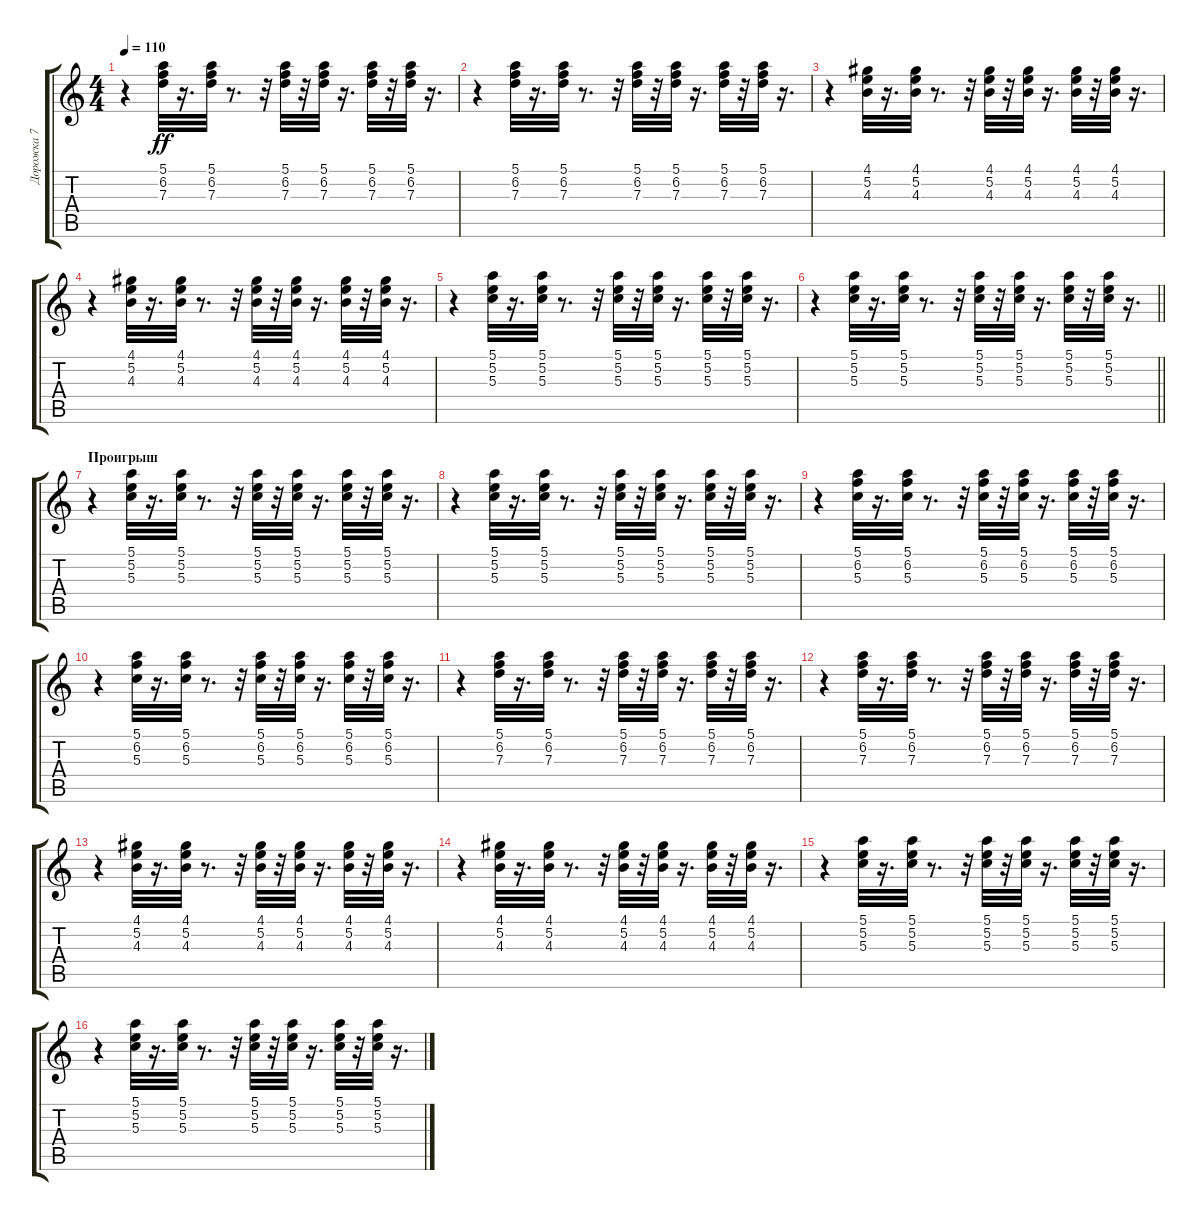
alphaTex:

\track ("Дорожка 7" "Дорожка 7") {instrument synthbass1}
\staff {score tabs}
\tuning (E4 B3 G3 D3 A2 E2) {hide}
\ts (4 4)
\tempo 110
\clef g2
\ks c
r.4{dy ff} (5.1 6.2 7.3).32{balance 8} r.16{d} (5.1 6.2 7.3).32 r.8{d} r.32 (5.1 6.2 7.3).32 r.32 (5.1 6.2 7.3).32 r.16{d} (5.1 6.2 7.3).32 r.32 (5.1 6.2 7.3).32 r.16{d} |
r.4 (5.1 6.2 7.3).32{balance 8} r.16{d} (5.1 6.2 7.3).32 r.8{d} r.32 (5.1 6.2 7.3).32 r.32 (5.1 6.2 7.3).32 r.16{d} (5.1 6.2 7.3).32 r.32 (5.1 6.2 7.3).32 r.16{d} |
r.4 (4.1 5.2 4.3).32{balance 8} r.16{d} (4.1 5.2 4.3).32 r.8{d} r.32 (4.1 5.2 4.3).32 r.32 (4.1 5.2 4.3).32 r.16{d} (4.1 5.2 4.3).32 r.32 (4.1 5.2 4.3).32 r.16{d} |
r.4 (4.1 5.2 4.3).32{balance 8} r.16{d} (4.1 5.2 4.3).32 r.8{d} r.32 (4.1 5.2 4.3).32 r.32 (4.1 5.2 4.3).32 r.16{d} (4.1 5.2 4.3).32 r.32 (4.1 5.2 4.3).32 r.16{d} |
r.4 (5.1 5.2 5.3).32{balance 8} r.16{d} (5.1 5.2 5.3).32 r.8{d} r.32 (5.1 5.2 5.3).32 r.32 (5.1 5.2 5.3).32 r.16{d} (5.1 5.2 5.3).32 r.32 (5.1 5.2 5.3).32 r.16{d} |
\barLineRight lightlight
r.4 (5.1 5.2 5.3).32{balance 8} r.16{d} (5.1 5.2 5.3).32 r.8{d} r.32 (5.1 5.2 5.3).32 r.32 (5.1 5.2 5.3).32 r.16{d} (5.1 5.2 5.3).32 r.32 (5.1 5.2 5.3).32 r.16{d} |
\section ("" "Проигрыш")
r.4 (5.1 5.2 5.3).32{balance 8} r.16{d} (5.1 5.2 5.3).32 r.8{d} r.32 (5.1 5.2 5.3).32 r.32 (5.1 5.2 5.3).32 r.16{d} (5.1 5.2 5.3).32 r.32 (5.1 5.2 5.3).32 r.16{d} |
r.4 (5.1 5.2 5.3).32{balance 8} r.16{d} (5.1 5.2 5.3).32 r.8{d} r.32 (5.1 5.2 5.3).32 r.32 (5.1 5.2 5.3).32 r.16{d} (5.1 5.2 5.3).32 r.32 (5.1 5.2 5.3).32 r.16{d} |
r.4 (5.1 6.2 5.3).32{balance 8} r.16{d} (5.1 6.2 5.3).32 r.8{d} r.32 (5.1 6.2 5.3).32 r.32 (5.1 6.2 5.3).32 r.16{d} (5.1 6.2 5.3).32 r.32 (5.1 6.2 5.3).32 r.16{d} |
r.4 (5.1 6.2 5.3).32{balance 8} r.16{d} (5.1 6.2 5.3).32 r.8{d} r.32 (5.1 6.2 5.3).32 r.32 (5.1 6.2 5.3).32 r.16{d} (5.1 6.2 5.3).32 r.32 (5.1 6.2 5.3).32 r.16{d} |
r.4 (5.1 6.2 7.3).32{balance 8} r.16{d} (5.1 6.2 7.3).32 r.8{d} r.32 (5.1 6.2 7.3).32 r.32 (5.1 6.2 7.3).32 r.16{d} (5.1 6.2 7.3).32 r.32 (5.1 6.2 7.3).32 r.16{d} |
r.4 (5.1 6.2 7.3).32{balance 8} r.16{d} (5.1 6.2 7.3).32 r.8{d} r.32 (5.1 6.2 7.3).32 r.32 (5.1 6.2 7.3).32 r.16{d} (5.1 6.2 7.3).32 r.32 (5.1 6.2 7.3).32 r.16{d} |
r.4 (4.1 5.2 4.3).32{balance 8} r.16{d} (4.1 5.2 4.3).32 r.8{d} r.32 (4.1 5.2 4.3).32 r.32 (4.1 5.2 4.3).32 r.16{d} (4.1 5.2 4.3).32 r.32 (4.1 5.2 4.3).32 r.16{d} |
r.4 (4.1 5.2 4.3).32{balance 8} r.16{d} (4.1 5.2 4.3).32 r.8{d} r.32 (4.1 5.2 4.3).32 r.32 (4.1 5.2 4.3).32 r.16{d} (4.1 5.2 4.3).32 r.32 (4.1 5.2 4.3).32 r.16{d} |
r.4 (5.1 5.2 5.3).32{balance 8} r.16{d} (5.1 5.2 5.3).32 r.8{d} r.32 (5.1 5.2 5.3).32 r.32 (5.1 5.2 5.3).32 r.16{d} (5.1 5.2 5.3).32 r.32 (5.1 5.2 5.3).32 r.16{d} |
r.4 (5.1 5.2 5.3).32{balance 8} r.16{d} (5.1 5.2 5.3).32 r.8{d} r.32 (5.1 5.2 5.3).32 r.32 (5.1 5.2 5.3).32 r.16{d} (5.1 5.2 5.3).32 r.32 (5.1 5.2 5.3).32 r.16{d}
